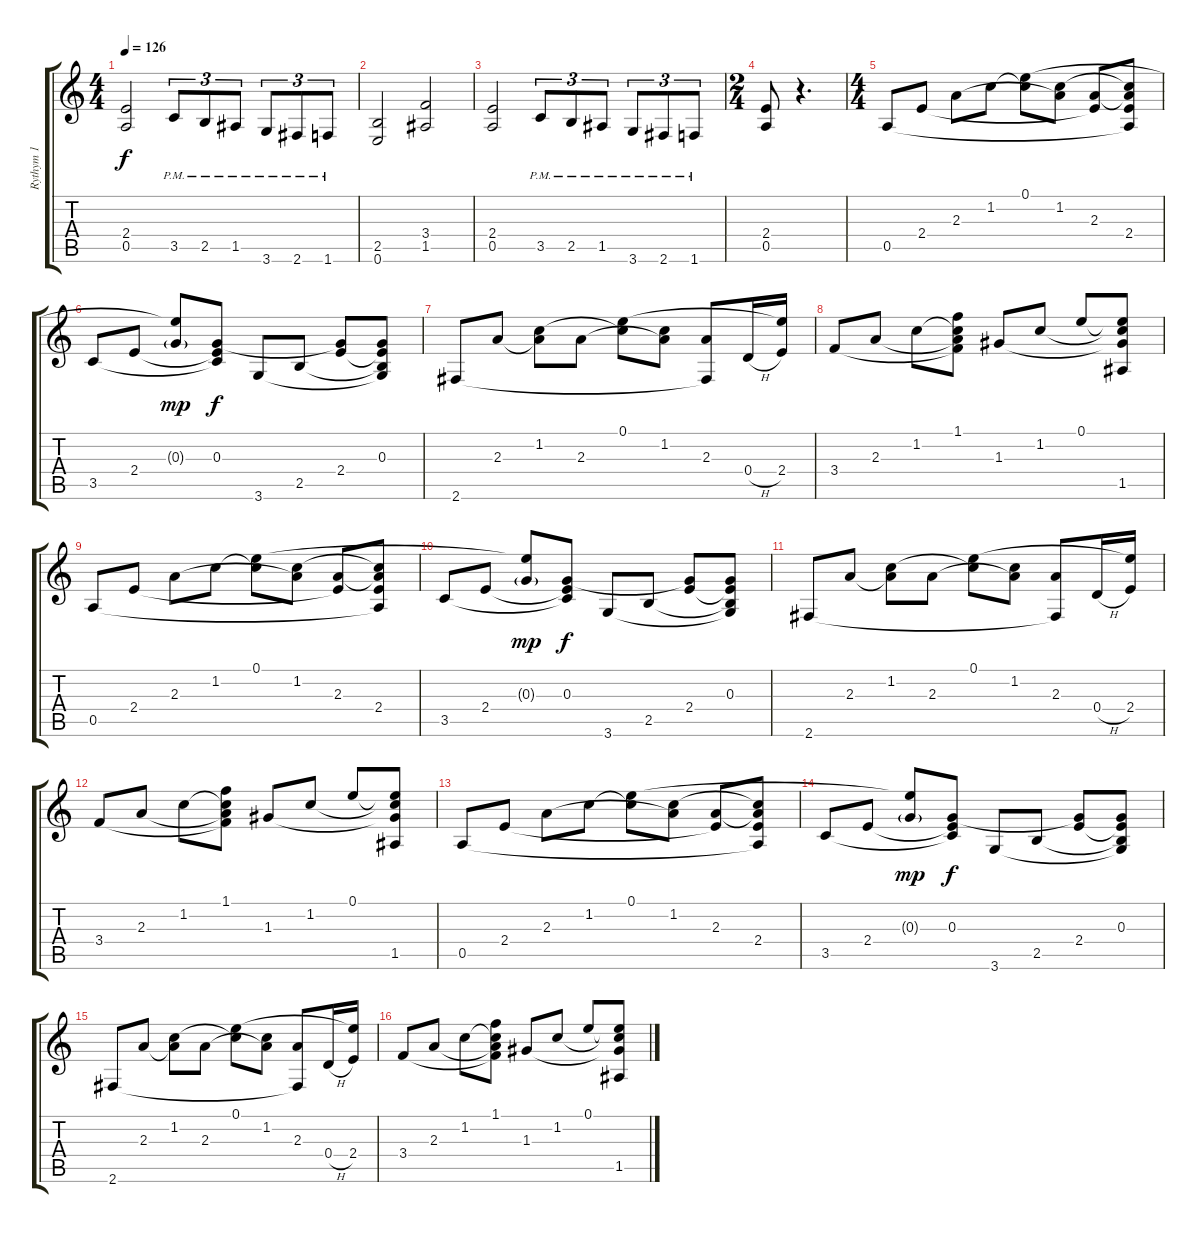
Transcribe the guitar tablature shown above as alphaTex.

\track ("Rythym 1" "Rythym 1") {instrument electricguitarclean}
\staff {score tabs}
\tuning (E4 B3 G3 D3 A2 E2) {hide}
\ts (4 4)
\tempo 126
\clef g2
\ks c
(2.4 0.5).2{dy f} 3.5{pm}.8{tu (3 2)} 2.5{pm}.8{tu (3 2)} 1.5{pm}.8{tu (3 2)} 3.6{pm}.8{tu (3 2)} 2.6{pm}.8{tu (3 2)} 1.6{pm}.8{tu (3 2)} |
(2.5 0.6).2 (3.4 1.5).2 |
(2.4 0.5).2 3.5{pm}.8{tu (3 2)} 2.5{pm}.8{tu (3 2)} 1.5{pm}.8{tu (3 2)} 3.6{pm}.8{tu (3 2)} 2.6{pm}.8{tu (3 2)} 1.6{pm}.8{tu (3 2)} |
\ts (2 4)
(2.4 0.5).8 r.4{d} |
\ts (4 4)
0.5.8{volume 4 instrument electricguitarclean} 2.4.8 2.3.8 1.2.8 (0.1 1.2{t}).8 (1.2 2.3{t}).8 (2.3 2.4{t}).8 (1.2{t} 2.3{t} 2.4 0.5{t}).8 |
3.5.8 2.4.8 (0.1{t} 0.3{g}).8{dy mp} (0.3 2.4{t} 3.5{t}).8{dy f} 3.6.8 2.5.8 (0.3{t} 2.4).8 (0.3 2.4{t} 2.5{t} 3.6{t}).8 |
2.6.8 2.3.8 (1.2 2.3{t}).8 2.3.8 (0.1 1.2{t}).8 (1.2 2.3{t}).8 (2.3 2.6{t}).8 0.4{h}.16 (0.1{t} 2.4).16 |
3.4.8 2.3.8 1.2.8 (1.1 1.2{t} 2.3{t} 3.4{t}).8 1.3.8 1.2.8 0.1.8 (0.1{t} 1.2{t} 1.3{t} 1.5).8 |
0.5.8 2.4.8 2.3.8 1.2.8 (0.1 1.2{t}).8 (1.2 2.3{t}).8 (2.3 2.4{t}).8 (1.2{t} 2.3{t} 2.4 0.5{t}).8 |
3.5.8 2.4.8 (0.1{t} 0.3{g}).8{dy mp} (0.3 2.4{t} 3.5{t}).8{dy f} 3.6.8 2.5.8 (0.3{t} 2.4).8 (0.3 2.4{t} 2.5{t} 3.6{t}).8 |
2.6.8 2.3.8 (1.2 2.3{t}).8 2.3.8 (0.1 1.2{t}).8 (1.2 2.3{t}).8 (2.3 2.6{t}).8 0.4{h}.16 (0.1{t} 2.4).16 |
3.4.8 2.3.8 1.2.8 (1.1 1.2{t} 2.3{t} 3.4{t}).8 1.3.8 1.2.8 0.1.8 (0.1{t} 1.2{t} 1.3{t} 1.5).8 |
0.5.8 2.4.8 2.3.8 1.2.8 (0.1 1.2{t}).8 (1.2 2.3{t}).8 (2.3 2.4{t}).8 (1.2{t} 2.3{t} 2.4 0.5{t}).8 |
3.5.8 2.4.8 (0.1{t} 0.3{g}).8{dy mp} (0.3 2.4{t} 3.5{t}).8{dy f} 3.6.8 2.5.8 (0.3{t} 2.4).8 (0.3 2.4{t} 2.5{t} 3.6{t}).8 |
2.6.8 2.3.8 (1.2 2.3{t}).8 2.3.8 (0.1 1.2{t}).8 (1.2 2.3{t}).8 (2.3 2.6{t}).8 0.4{h}.16 (0.1{t} 2.4).16 |
3.4.8 2.3.8 1.2.8 (1.1 1.2{t} 2.3{t} 3.4{t}).8 1.3.8 1.2.8 0.1.8 (0.1{t} 1.2{t} 1.3{t} 1.5).8
